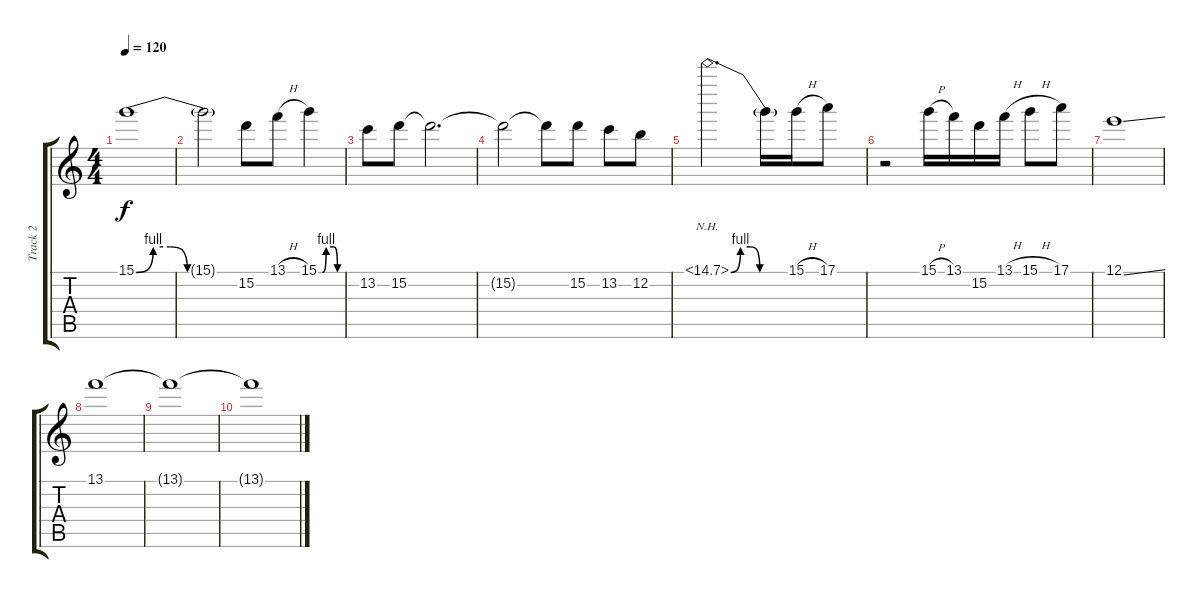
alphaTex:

\track ("Track 2" "Track 2") {instrument distortionguitar}
\staff {score tabs}
\tuning (E4 B3 G3 D3 A2 E2) {hide}
\ts (4 4)
\tempo 120
\clef g2
\ks c
15.1{be (custom 0 0 10 4 20 4 30 0 60 0)}.1{dy f} |
15.1{t}.2 15.2.8 13.1{h}.8 15.1{be (custom 0 0 10 0 20 4 40 4 50 0 60 0)}.4 |
13.2.8 15.2.8 15.2{t}.2{d} |
15.2{t}.2 15.2{t}.8 15.2.8 13.2.8 12.2.8 |
15.1{be (custom 0 0 10 4 20 4 30 0 60 0) nh}.2{d} 15.1{t}.16 15.1{h}.16 17.1.8 |
r.2 15.1{h}.16 13.1.16 15.2.16 13.1{h}.16 15.1{h}.8 17.1.8 |
12.1{ss}.1 |
13.1.1 |
13.1{t}.1 |
13.1{t}.1
